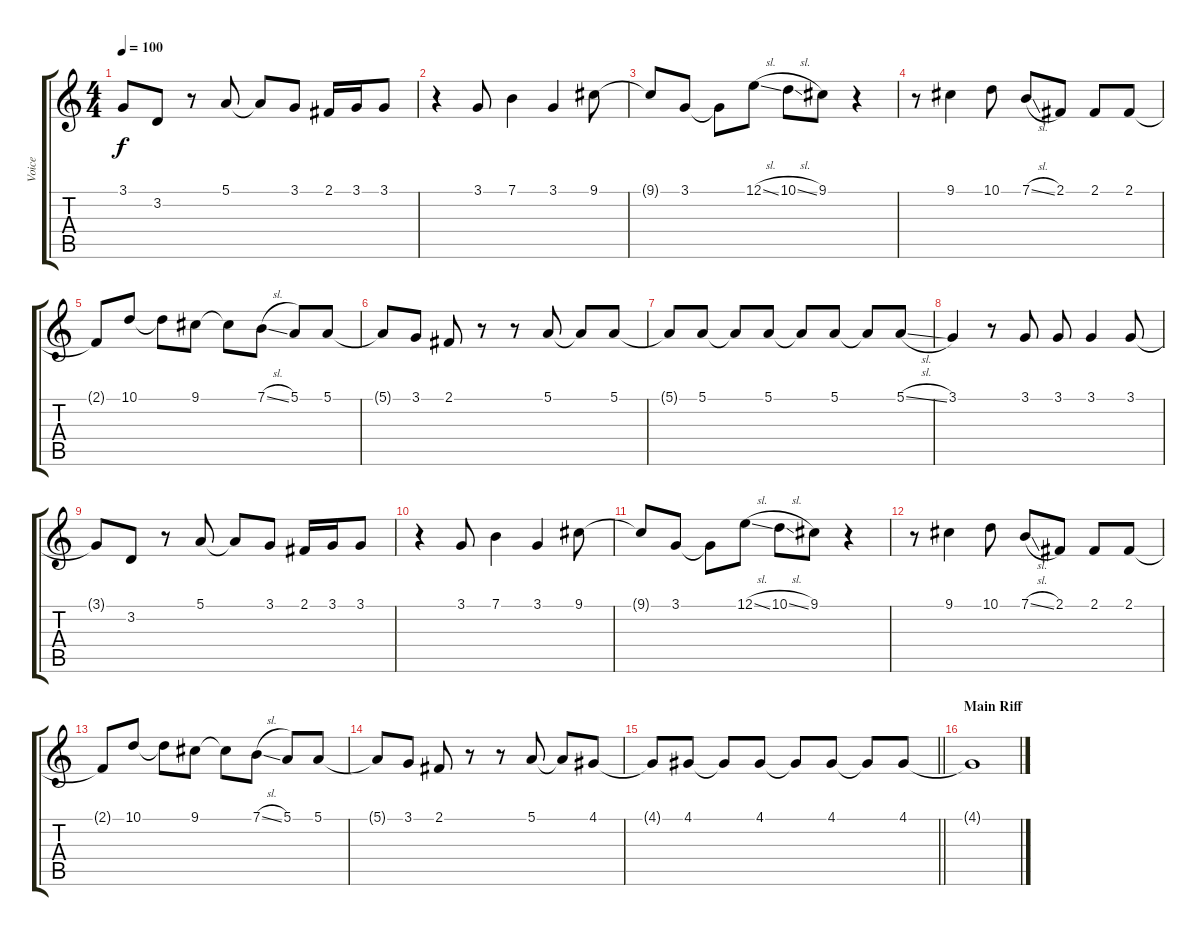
\track ("Voice" "Voice") {instrument synthvoice}
\staff {score tabs}
\tuning (E4 B3 G3 D3 A2 E2) {hide}
\ts (4 4)
\tempo 100
\clef g2
\ks c
3.1{t}.8{dy f} 3.2.8 r.8 5.1.8 5.1{t}.8 3.1.8 2.1.16 3.1.16 3.1.8 |
r.4 3.1.8 7.1.4 3.1.4 9.1.8 |
9.1{t}.8 3.1.8 3.1{t}.8 12.1{sl}.8 10.1{sl}.8 9.1.8 r.4 |
r.8 9.1.4 10.1.8 7.1{sl}.8 2.1.8 2.1.8 2.1.8 |
2.1{t}.8 10.1.8 10.1{t}.8 9.1.8 9.1{t}.8 7.1{sl}.8 5.1.8 5.1.8 |
5.1{t}.8 3.1.8 2.1.8 r.8 r.8 5.1.8 5.1{t}.8 5.1.8 |
5.1{t}.8 5.1.8 5.1{t}.8 5.1.8 5.1{t}.8 5.1.8 5.1{t}.8 5.1{sl}.8 |
3.1.4 r.8 3.1.8 3.1.8 3.1.4 3.1.8 |
3.1{t}.8 3.2.8 r.8 5.1.8 5.1{t}.8 3.1.8 2.1.16 3.1.16 3.1.8 |
r.4 3.1.8 7.1.4 3.1.4 9.1.8 |
9.1{t}.8 3.1.8 3.1{t}.8 12.1{sl}.8 10.1{sl}.8 9.1.8 r.4 |
r.8 9.1.4 10.1.8 7.1{sl}.8 2.1.8 2.1.8 2.1.8 |
2.1{t}.8 10.1.8 10.1{t}.8 9.1.8 9.1{t}.8 7.1{sl}.8 5.1.8 5.1.8 |
5.1{t}.8 3.1.8 2.1.8 r.8 r.8 5.1.8 5.1{t}.8 4.1.8 |
\barLineRight lightlight
4.1{t}.8 4.1.8 4.1{t}.8 4.1.8 4.1{t}.8 4.1.8 4.1{t}.8 4.1.8 |
\section ("" "Main Riff")
4.1{t}.1{volume 0}
